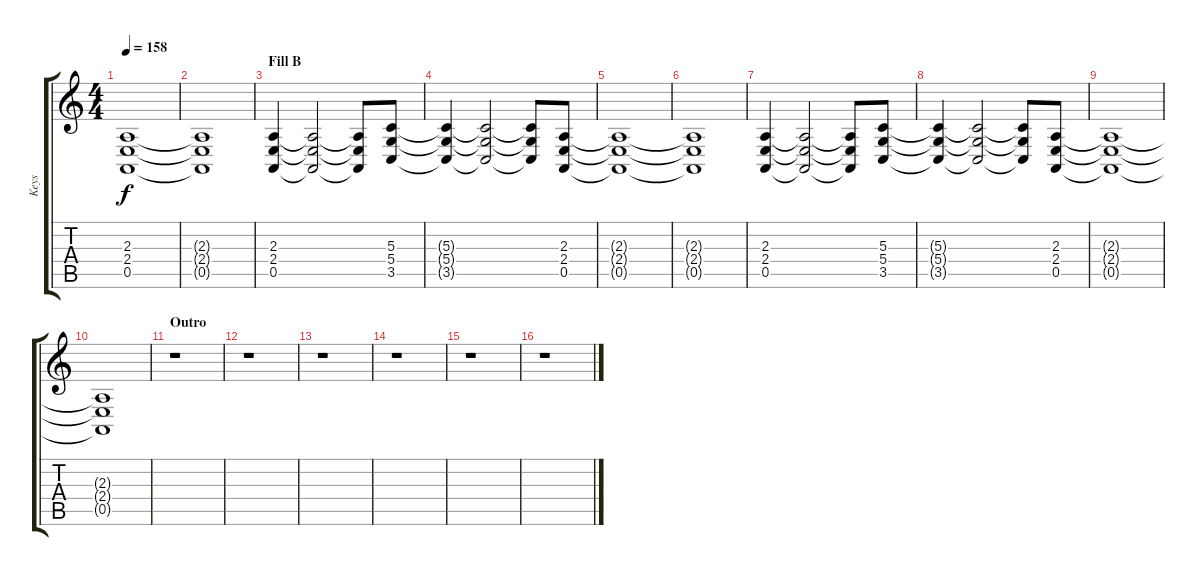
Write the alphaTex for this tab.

\track ("Keys" "Keys") {instrument drawbarorgan}
\staff {score tabs}
\tuning (E4 B3 G3 D3 A2 E2) {hide}
\ts (4 4)
\tempo 158
\clef g2
\ks c
(2.3 2.4 0.5).1{dy f} |
(2.3{t} 2.4{t} 0.5{t}).1 |
\section ("" "Fill B")
(2.3 2.4 0.5).4 (2.3{t} 2.4{t} 0.5{t}).2 (2.3{t} 2.4{t} 0.5{t}).8 (5.3 5.4 3.5).8 |
(5.3{t} 5.4{t} 3.5{t}).4 (5.3{t} 5.4{t} 3.5{t}).2 (5.3{t} 5.4{t} 3.5{t}).8 (2.3 2.4 0.5).8 |
(2.3{t} 2.4{t} 0.5{t}).1 |
(2.3{t} 2.4{t} 0.5{t}).1 |
(2.3 2.4 0.5).4 (2.3{t} 2.4{t} 0.5{t}).2 (2.3{t} 2.4{t} 0.5{t}).8 (5.3 5.4 3.5).8 |
(5.3{t} 5.4{t} 3.5{t}).4 (5.3{t} 5.4{t} 3.5{t}).2 (5.3{t} 5.4{t} 3.5{t}).8 (2.3 2.4 0.5).8 |
(2.3{t} 2.4{t} 0.5{t}).1 |
(2.3{t} 2.4{t} 0.5{t}).1 |
\section ("" "Outro")
r.1 |
r.1 |
r.1 |
r.1 |
r.1 |
r.1
